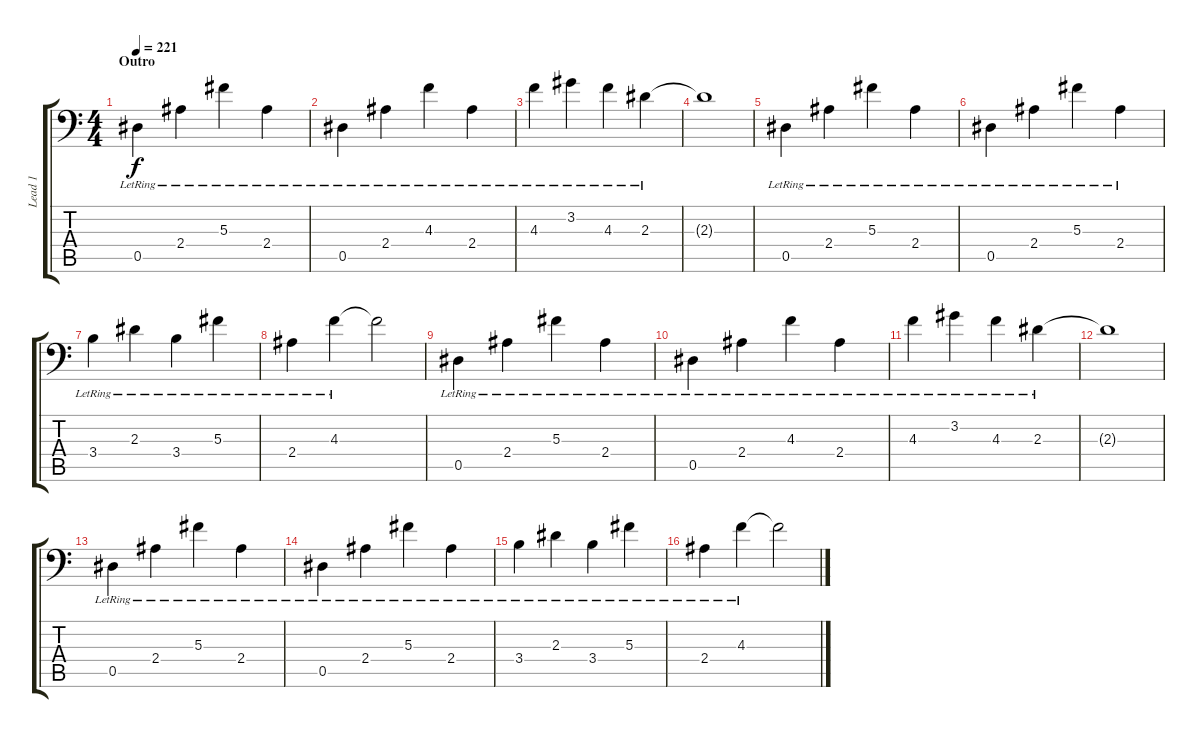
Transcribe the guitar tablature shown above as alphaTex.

\track ("Lead 1" "Lead 1") {instrument overdrivenguitar}
\staff {score tabs}
\tuning (Bb3 F3 Db3 Ab2 Eb2 Bb1) {hide}
\ts (4 4)
\section ("" "Outro")
\tempo 221
\clef f4
\ks c
0.5{lr}.4{dy f instrument electricguitarclean} 2.4{lr}.4 5.3{lr}.4 2.4{lr}.4 |
0.5{lr}.4 2.4{lr}.4 4.3{lr}.4 2.4{lr}.4 |
4.3{lr}.4 3.2{lr}.4 4.3{lr}.4 2.3{lr}.4 |
2.3{t}.1 |
0.5{lr}.4 2.4{lr}.4 5.3{lr}.4 2.4{lr}.4 |
0.5{lr}.4 2.4{lr}.4 5.3{lr}.4 2.4{lr}.4 |
3.4{lr}.4 2.3{lr}.4 3.4{lr}.4 5.3{lr}.4 |
2.4{lr}.4 4.3{lr}.4 4.3{t}.2 |
0.5{lr}.4{instrument electricguitarclean} 2.4{lr}.4 5.3{lr}.4 2.4{lr}.4 |
0.5{lr}.4 2.4{lr}.4 4.3{lr}.4 2.4{lr}.4 |
4.3{lr}.4 3.2{lr}.4 4.3{lr}.4 2.3{lr}.4 |
2.3{t}.1 |
0.5{lr}.4 2.4{lr}.4 5.3{lr}.4 2.4{lr}.4 |
0.5{lr}.4 2.4{lr}.4 5.3{lr}.4 2.4{lr}.4 |
3.4{lr}.4 2.3{lr}.4 3.4{lr}.4 5.3{lr}.4 |
2.4{lr}.4 4.3{lr}.4 4.3{t}.2
